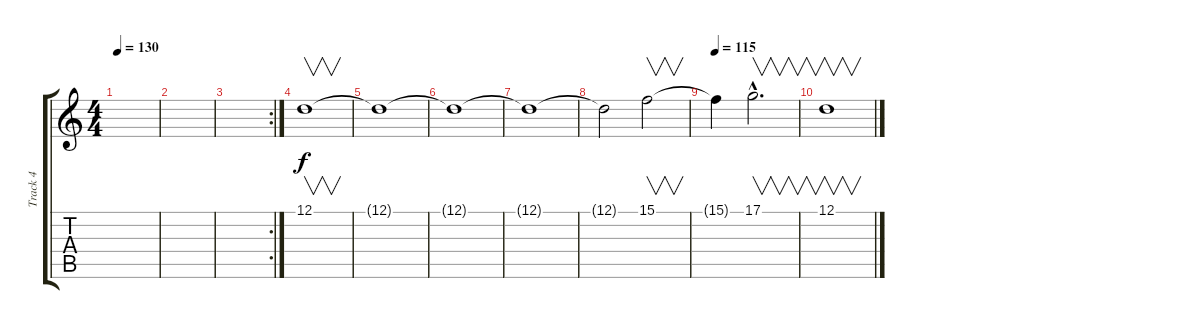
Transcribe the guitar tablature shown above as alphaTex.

\track ("Track 4" "Track 4") {instrument synthvoice}
\staff {score tabs}
\tuning (D4 A3 F3 C3 G2 C2) {hide}
\ts (4 4)
\tempo 130
\clef g2
\ks c
|
|
\rc 2
|
12.1.1{v volume 13} |
12.1{t}.1 |
12.1{t}.1 |
12.1{t}.1 |
12.1{t}.2 15.1.2{v} |
\tempo 115
15.1{t}.4 17.1{hac}.2{v d} |
12.1.1{v}
